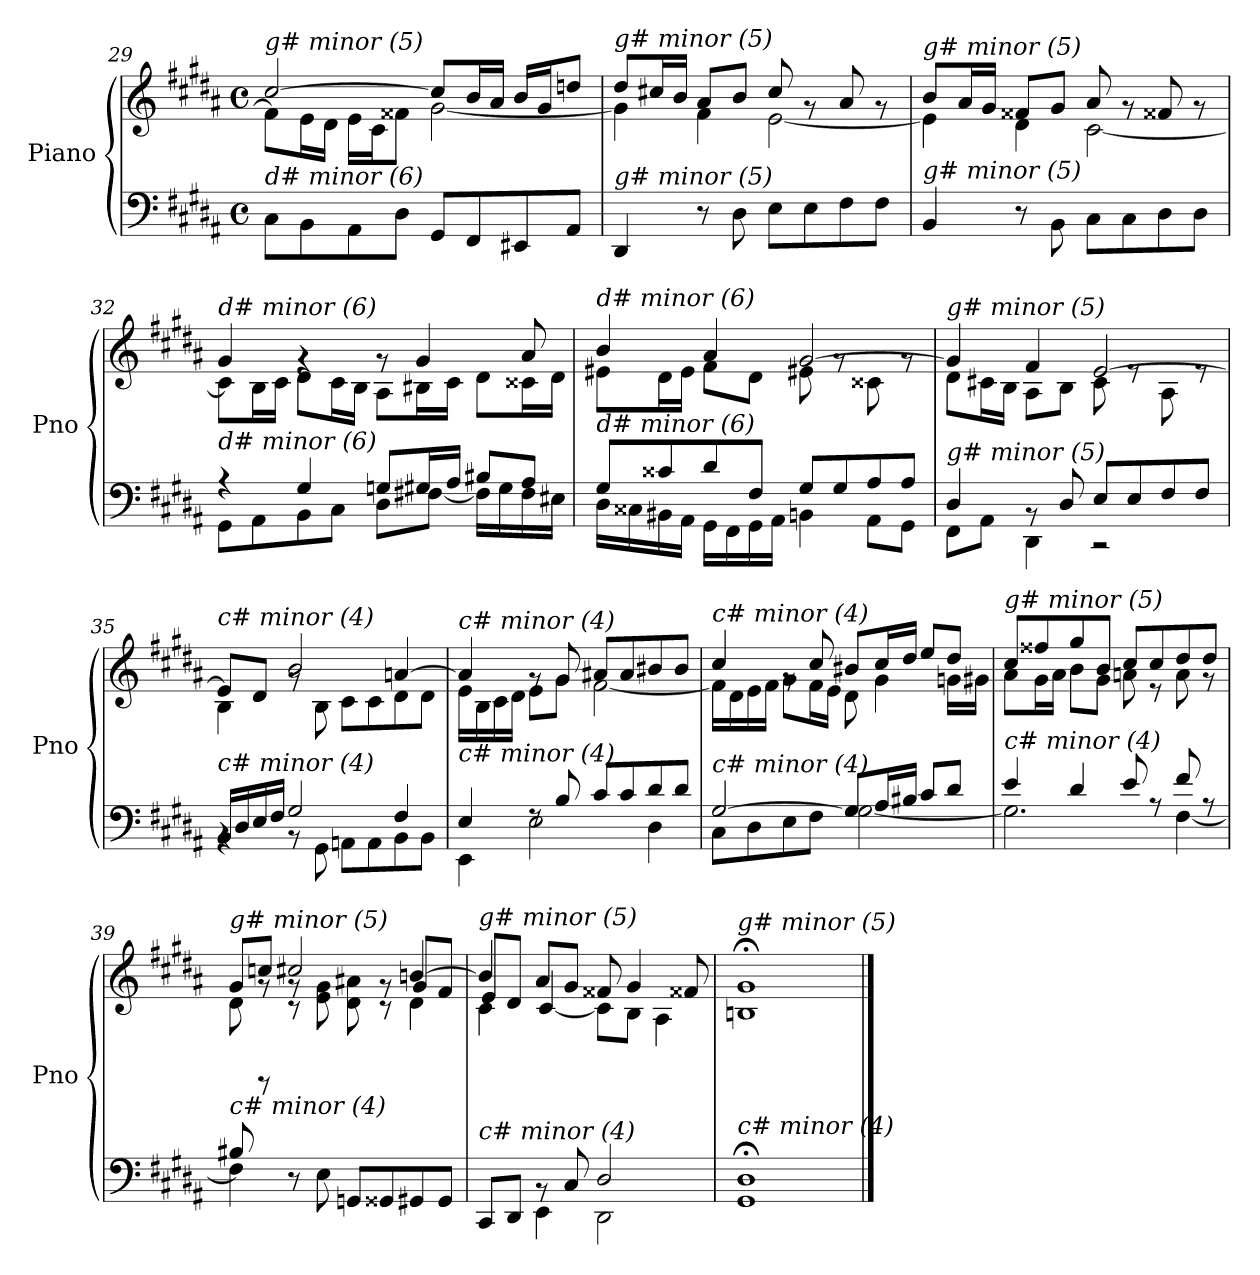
**kern	**kern
*part1	*part1
*staff2	*staff1
*I"Piano	*
*I'Pno	*
!!LO:LB:g=z
*clefF4	*clefG2
*k[f#c#g#d#a#]	*k[f#c#g#d#a#]
*M4/4	*M4/4
*met(c)	*met(c)
=29	=29
*	*^
!	!LO:TX:i:t=g# minor (5)	!
!LO:TX:i:t=d# minor (6)	!	!
8C#\L	[2cc#/	8f#\L]
8BB\	.	16e\L
.	.	16d#\JJ
8AA#\	.	16e\LL
.	.	16c#\J
8D#\J	.	8f##X\J
8GG#/L	8cc#/L]	[2g#\
8FF#/	16b/L	.
.	16a#/JJ	.
8EE#X/	16b/LL	.
.	16g#/J	.
8AA#/J	8ddni/J	.
!!LO:LB:g=z	!!
=30	=30	=30
!	!LO:TX:i:t=g# minor (5)	!
!LO:TX:i:t=g# minor (5)	!	!
4DD#/	8dd#/L	4g#\]
.	16cc#X/L	.
.	16b/JJ	.
8r	8a#/L	4f#\
8D#\	8b/J	.
8E\L	8cc#/	[2e\
8E\	8rg	.
8F#\	8a#/	.
8F#\J	8rg	.
=31	=31	=31
!	!LO:TX:i:t=g# minor (5)	!
!LO:TX:i:t=g# minor (5)	!	!
4BB/	8b/L	4e\]
.	16a#/L	.
.	16g#/JJ	.
8r	8f##X/L	4d#\
8BB\	8g#/J	.
8C#\L	8a#/	[2c#\
8C#\	8rg	.
8D#\	8f##X/	.
8D#\J	8rg	.
=32	=32	=32
*^	*	*
!	!	!LO:TX:i:t=d# minor (6)	!
!LO:TX:i:t=d# minor (6)	!	!	!
4r	8GG#\L	4g#/	8c#\L]
.	8AA#\	.	16B\L
.	.	.	16c#\JJ
4G#/	8BB\	4rg	8d#\L
.	8C#\J	.	16c#\L
.	.	.	16B\JJ
8Gni/L	8D#\L	8rg	8A#\L
16G#/L	[8F#X\J	4g#/	16B#X\L
16A#/JJ	.	.	16c#\JJ
8B#X/L	16F#\LL]	.	8d#\L
.	16G#\	.	.
8A#/J	16F#\	8a#/	16c##X\L
.	16E#X\JJ	.	16d#\JJ
!!LO:LB:g=z	!!
=33	=33	=33	=33
!	!	!LO:TX:i:t=d# minor (6)	!
!LO:TX:i:t=d# minor (6)	!	!	!
8G#/L	16D#\LL	4b/	8e#X\L
.	16C##X\	.	.
8c##X/	16BB#X\	.	16d#\L
.	16AA#\JJ	.	16e#\JJ
8d#/	16GG#\LL	4a#/	8f#\L
.	16FF#\	.	.
8F#/J	16GG#\	.	8d#\J
.	16AA#\JJ	.	.
8G#/L	4BBn\	[2g#/	8e#X\
8G#/	.	.	8rg
8A#/	8AA#\L	.	8c##X\
8A#/J	8GG#\J	.	8rg
=34	=34	=34	=34
!	!	!LO:TX:i:t=g# minor (5)	!
!LO:TX:i:t=g# minor (5)	!	!	!
4D#/	8FF#\L	4g#/]	8d#\L
.	8AA#\J	.	16c#X\L
.	.	.	16B\JJ
8rBB	4DD#\	4f#/	8A#\L
8D#/	.	.	8B\J
8E/L	2r	[2e/	8c#\
8E/	.	.	8re
8F#/	.	.	8A#\
8F#/J	.	.	8re
=35	=35	=35	=35
!	!	!LO:TX:i:t=c# minor (4)	!
!LO:TX:i:t=c# minor (4)	!	!	!
16BB/LL	4rBB	8e/L]	4B\
16D#/	.	.	.
16E/	.	8d#/J	.
16F#/JJ	.	.	.
2G#/	8rBB	2b/	8rg
.	8GG#\	.	8B\
.	8AAn\L	.	8c#\L
.	8AA\	.	8c#\
4F#/	8BB\	[4an/	8d#\
.	8BB\J	.	8d#\J
!!LO:LB:g=z	!!
=36	=36	=36	=36
!	!	!LO:TX:i:t=c# minor (4)	!
!LO:TX:i:t=c# minor (4)	!	!	!
4E/	4EE\	4a/]	16e\LL
.	.	.	16B\
.	.	.	16c#\
.	.	.	16d#\JJ
8rF	2E\	8rg	8e\L
8B/	.	8g#/	8g#\J
8c#/L	.	8a#X/L	[2f#\
8c#/	.	8a#/	.
8d#/	4D#\	8b#X/	.
8d#/J	.	8b#/J	.
=37	=37	=37	=37
!	!	!LO:TX:i:t=c# minor (4)	!
!LO:TX:i:t=c# minor (4)	!	!	!
[2G#/	8C#\L	4cc#/	16f#\LL]
.	.	.	16d#\
.	8D#\	.	16e\
.	.	.	16f#\JJ
.	8E\	8rg	8g#\L
.	8F#\J	8cc#/	16f#\L
.	.	.	16e\JJ
8G#/L]	[2G#\	8b#X/L	8d#\
16A#/L	.	16cc#/L	4g#\
16B#X/JJ	.	16dd#/JJ	.
8c#/L	.	8ee/L	.
8d#/J	.	8dd#/J	16gni\LL
.	.	.	16g#\JJ
=38	=38	=38	=38
!	!	!LO:TX:i:t=g# minor (5)	!
!LO:TX:i:t=c# minor (4)	!	!	!
4e/	2.G#\]	8cc#/L	8a#\L
.	.	8ff##X/	16g#\L
.	.	.	16a#\JJ
4d#/	.	8gg#/	8b\L
.	.	8b/J	8g#\J
8e/	.	8cc#/L	8an\
8rA	.	8cc#/	8r
8f#/	[4F#\	8dd#/	8a\
8rA	.	8dd#/J	8r
!!LO:PB:g=z
=39	=39	=39	=39
*	*^	*^	*^
!	!	!	!LO:TX:i:t=g# minor (5)	!	!	!
!LO:TX:i:t=c# minor (4)	!	!	!	!	!	!
8B#X/	4ryy	4F#\]	8g#/L	8d#\	8ryy	4ryy
4ryy	.	.	8ccni/J	8rg	8rCC	.
.	8r	2.ryy	2cc#/	8rg	8rc	2.ryy
4ryy	8E\	.	.	8e\ 8g#\	4ryy	.
.	8GGni/L	.	.	8d#\ 8a#X\	.	.
4.ryy	8GG##i/	.	.	8rg	8rc	.
.	8GG#/	.	[4bn/	4d#\	8g#/L	.
.	8GG#/J	.	.	.	8f#/J	.
=40	=40	=40	=40	=40	=40	=40
!	!	!	!LO:TX:i:t=g# minor (5)	!	!	!
!LO:TX:i:t=c# minor (4)	!	!	!	!	!	!
4ryy	8CC#/L	4ryy	4b/]	4c#\	8e/L	4ryy
.	8DD#/J	.	.	.	8d#/J	.
2.ryy	8rBB	4EE\	8a#/L	[4c#/	2.ryy	2.ryy
.	8C#/	.	8g#/J	.	.	.
.	2D#/	2DD#\	8f##X/	8c#\L]	.	.
.	.	.	4g#/	8B\J	.	.
.	.	.	.	4A#\	.	.
.	.	.	8f##X/	.	.	.
*v	*v	*v	*	*	*	*
*	*v	*v	*v	*v
=41	=41
!	!LO:TX:i:t=g# minor (5)
!LO:TX:i:t=c# minor (4)	!
1GG#; 1D#;	1Bn;< 1g#;<
==	==
*-	*-
